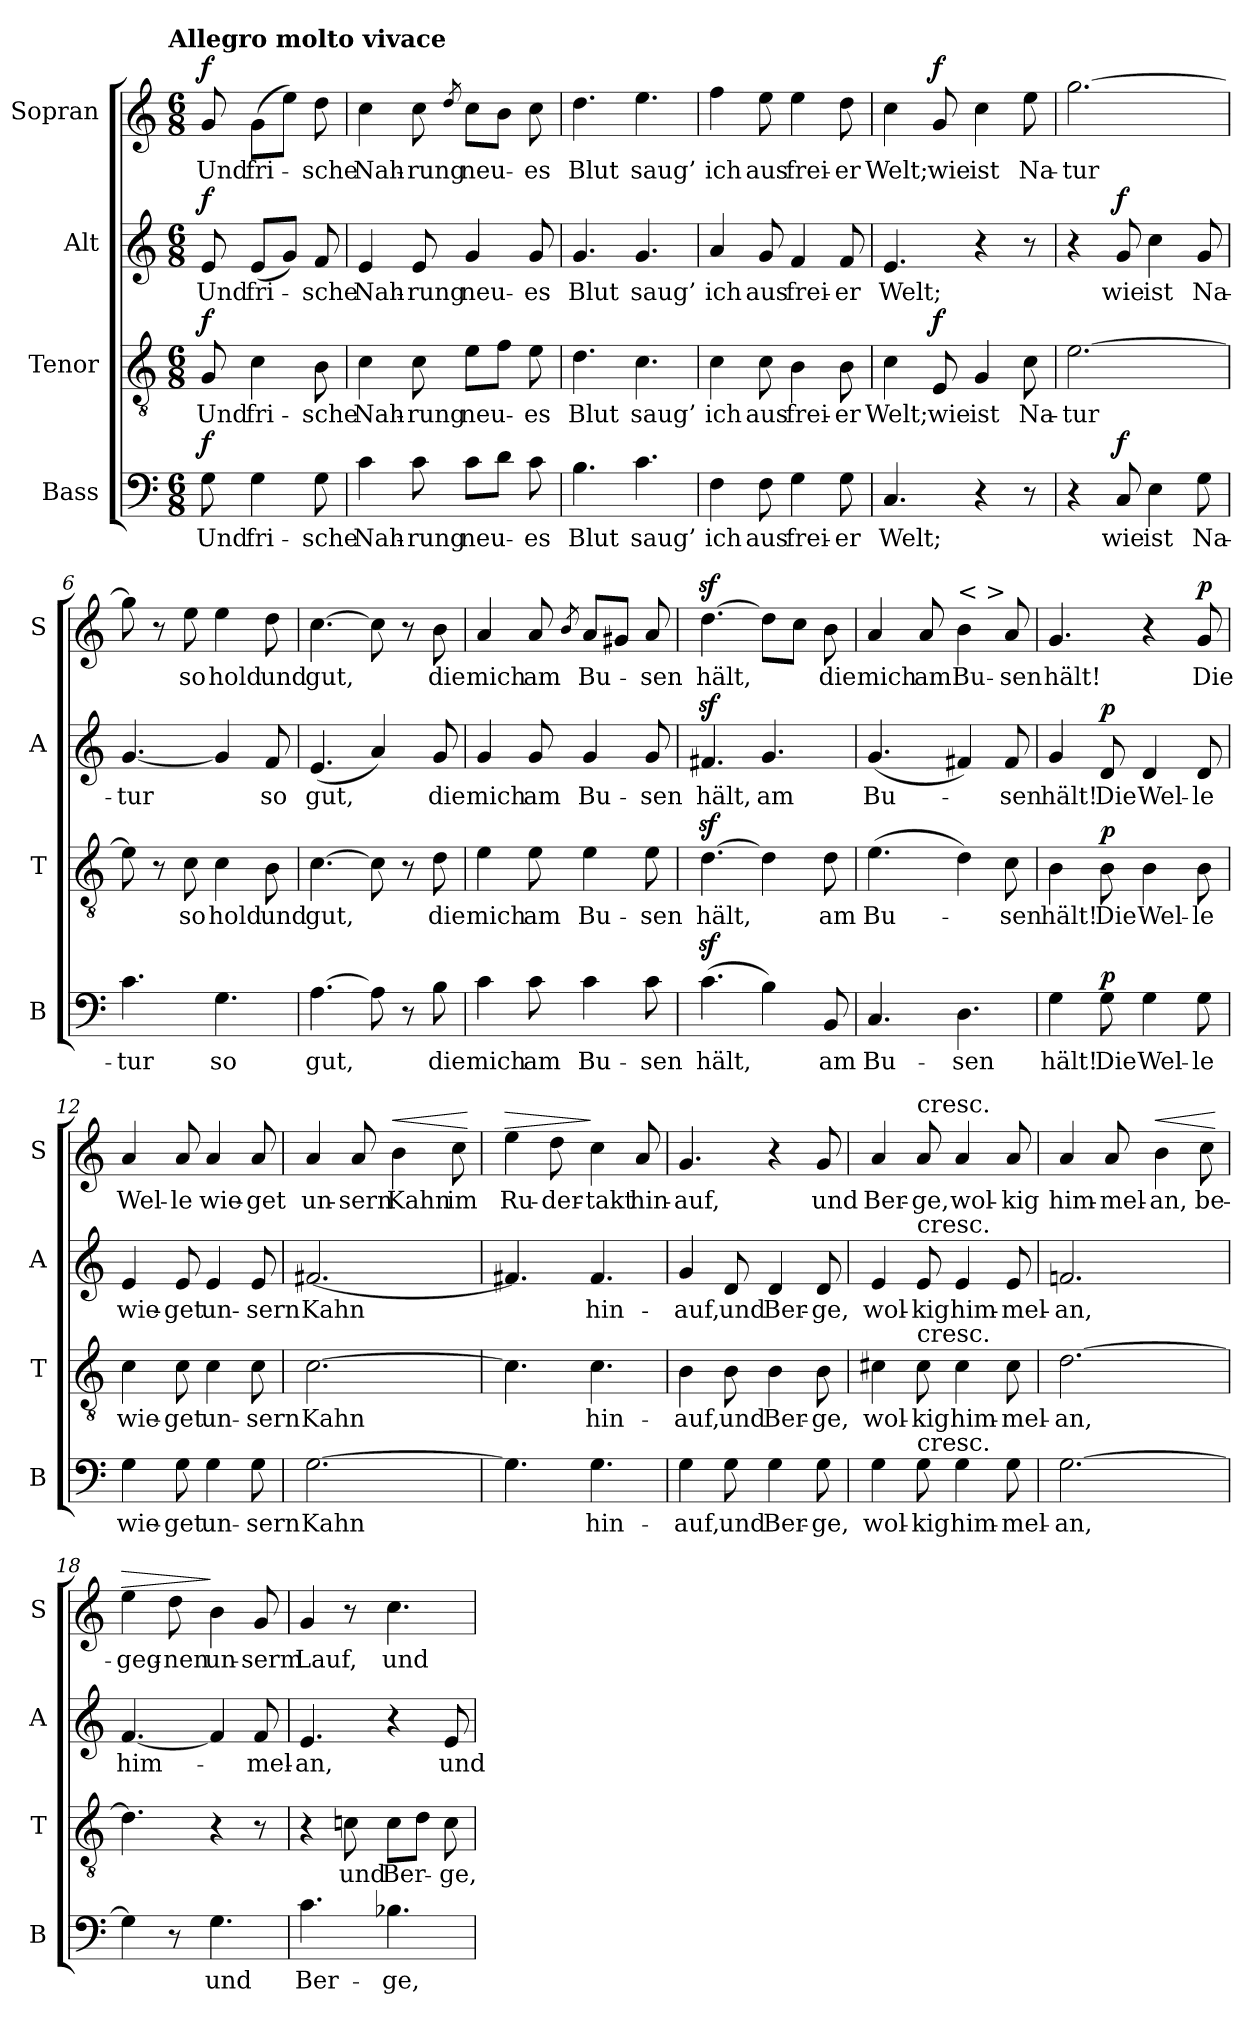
**kern	**text	**dynam	**kern	**text	**dynam	**kern	**text	**dynam	**kern	**text	**dynam
*part4	*part4	*part4	*part3	*part3	*part3	*part2	*part2	*part2	*part1	*part1	*part1
*staff4	*staff4	*staff4	*staff3	*staff3	*staff3	*staff2	*staff2	*staff2	*staff1	*staff1	*staff1
*I"Bass	*	*	*I"Tenor	*	*	*I"Alt	*	*	*I"Sopran	*	*
*I'B	*	*	*I'T	*	*	*I'A	*	*	*I'S	*	*
*clefF4	*	*	*clefGv2	*	*	*clefG2	*	*	*clefG2	*	*
*k[]	*	*	*k[]	*	*	*k[]	*	*	*k[]	*	*
!!LO:TX:omd:t=Allegro molto vivace
*M6/8	*	*	*M6/8	*	*	*M6/8	*	*	*M6/8	*	*
*MM160	*	*	*MM160	*	*	*MM160	*	*	*MM160	*	*
=	=	=	=	=	=	=	=	=	=	=	=
!	!	!LO:DY:a	!	!	!LO:DY:a	!	!	!LO:DY:a	!	!	!LO:DY:a
8G	Und	f	8G	Und	f	8e	Und	f	8g	Und	f
4G	fri-	.	4c	fri-	.	(8eL	fri-	.	(8gL	fri-	.
.	.	.	.	.	.	8gJ)	.	.	8eeJ)	.	.
8G	-sche	.	8B	-sche	.	8f	-sche	.	8dd	-sche	.
=1	=1	=1	=1	=1	=1	=1	=1	=1	=1	=1	=1
4c	Nah-	.	4c	Nah-	.	4e	Nah-	.	4cc	Nah-	.
8c	-rung	.	8c	-rung	.	8e	-rung	.	8cc	-rung	.
.	.	.	.	.	.	.	.	.	8qdd/	.	.
8cL	neu-	.	8eL	neu-	.	4g	neu-	.	8ccL	neu-	.
8dJ	.	.	8fJ	.	.	.	.	.	8bJ	.	.
8c	-es	.	8e	-es	.	8g	-es	.	8cc	-es	.
=2	=2	=2	=2	=2	=2	=2	=2	=2	=2	=2	=2
4.B	Blut	.	4.d	Blut	.	4.g	Blut	.	4.dd	Blut	.
4.c	saug’	.	4.c	saug’	.	4.g	saug’	.	4.ee	saug’	.
=3	=3	=3	=3	=3	=3	=3	=3	=3	=3	=3	=3
4F	ich	.	4c	ich	.	4a	ich	.	4ff	ich	.
8F	aus	.	8c	aus	.	8g	aus	.	8ee	aus	.
4G	frei-	.	4B	frei-	.	4f	frei-	.	4ee	frei-	.
8G	-er	.	8B	-er	.	8f	-er	.	8dd	-er	.
=4	=4	=4	=4	=4	=4	=4	=4	=4	=4	=4	=4
4.C	Welt;	.	4c	Welt;	.	4.e	Welt;	.	4cc	Welt;	.
!	!	!	!	!	!LO:DY:a	!	!	!	!	!	!LO:DY:a
.	.	.	8E	wie	f	.	.	.	8g	wie	f
4r	.	.	4G	ist	.	4r	.	.	4cc	ist	.
8r	.	.	8c	Na-	.	8r	.	.	8ee	Na-	.
=5	=5	=5	=5	=5	=5	=5	=5	=5	=5	=5	=5
4r	.	.	[2.e	-tur	.	4r	.	.	[2.gg	-tur	.
!	!	!LO:DY:a	!	!	!	!	!	!LO:DY:a	!	!	!
8C	wie	f	.	.	.	8g	wie	f	.	.	.
4E	ist	.	.	.	.	4cc	ist	.	.	.	.
8G	Na-	.	.	.	.	8g	Na-	.	.	.	.
=6	=6	=6	=6	=6	=6	=6	=6	=6	=6	=6	=6
4.c	-tur	.	8e]	.	.	[4.g	-tur	.	8gg]	.	.
.	.	.	8r	.	.	.	.	.	8r	.	.
.	.	.	8c	so	.	.	.	.	8ee	so	.
4.G	so	.	4c	hold	.	4g]	.	.	4ee	hold	.
.	.	.	8B	und	.	8f	so	.	8dd	und	.
=7	=7	=7	=7	=7	=7	=7	=7	=7	=7	=7	=7
[4.A	gut,	.	[4.c	gut,	.	(4.e	gut,	.	[4.cc	gut,	.
8A]	.	.	8c]	.	.	4a)	.	.	8cc]	.	.
8r	.	.	8r	.	.	.	.	.	8r	.	.
8B	die	.	8d	die	.	8g	die	.	8b	die	.
=8	=8	=8	=8	=8	=8	=8	=8	=8	=8	=8	=8
4c	mich	.	4e	mich	.	4g	mich	.	4a	mich	.
8c	am	.	8e	am	.	8g	am	.	8a	am	.
.	.	.	.	.	.	.	.	.	8qb/	.	.
4c	Bu-	.	4e	Bu-	.	4g	Bu-	.	8aL	Bu-	.
.	.	.	.	.	.	.	.	.	8g#XJ	.	.
8c	-sen	.	8e	-sen	.	8g	-sen	.	8a	-sen	.
=9	=9	=9	=9	=9	=9	=9	=9	=9	=9	=9	=9
(4.cz>	hält,	.	[4.dz>	hält,	.	4.f#Xz>	hält,	.	[4.ddz>	hält,	.
4B)	.	.	4d]	.	.	4.g	am	.	8ddL]	.	.
.	.	.	.	.	.	.	.	.	8ccJ	.	.
8BB	am	.	8d	am	.	.	.	.	8b	die	.
=10	=10	=10	=10	=10	=10	=10	=10	=10	=10	=10	=10
4.C	Bu-	.	(4.e	Bu-	.	(4.g	Bu-	.	4a	mich	.
.	.	.	.	.	.	.	.	.	8a	am	.
!	!	!	!	!	!	!	!	!	!LO:TX:a:t=< >	!	!
4.D	-sen	.	4d)	.	.	4f#X)	.	.	4b	Bu-	.
.	.	.	8c	-sen	.	8f#	-sen	.	8a	-sen	.
=11	=11	=11	=11	=11	=11	=11	=11	=11	=11	=11	=11
4G	hält!	.	4B	hält!	.	4g	hält!	.	4.g	hält!	.
!	!	!LO:DY:a	!	!	!LO:DY:a	!	!	!LO:DY:a	!	!	!
8G	Die	p	8B	Die	p	8d	Die	p	.	.	.
4G	Wel-	.	4B	Wel-	.	4d	Wel-	.	4r	.	.
!	!	!	!	!	!	!	!	!	!	!	!LO:DY:a
8G	-le	.	8B	-le	.	8d	-le	.	8g	Die	p
=12	=12	=12	=12	=12	=12	=12	=12	=12	=12	=12	=12
4G	wie-	.	4c	wie-	.	4e	wie-	.	4a	Wel-	.
8G	-get	.	8c	-get	.	8e	-get	.	8a	-le	.
4G	un-	.	4c	un-	.	4e	un-	.	4a	wie-	.
8G	-sern	.	8c	-sern	.	8e	-sern	.	8a	-get	.
=13	=13	=13	=13	=13	=13	=13	=13	=13	=13	=13	=13
[2.G	Kahn	.	[2.c	Kahn	.	[2.f#X	Kahn	.	4a	un-	.
.	.	.	.	.	.	.	.	.	8a	-sern	.
!	!	!	!	!	!	!	!	!	!	!	!LO:HP:a
.	.	.	.	.	.	.	.	.	4b	Kahn	<
.	.	.	.	.	.	.	.	.	8cc	im	.
.	.	.	.	.	.	.	.	.	.	.	[
=14	=14	=14	=14	=14	=14	=14	=14	=14	=14	=14	=14
!	!	!	!	!	!	!	!	!	!	!	!LO:HP:a
4.G]	.	.	4.c]	.	.	4.f#X]	.	.	4ee	Ru-	>
.	.	.	.	.	.	.	.	.	8dd	-der-	.
4.G	hin-	.	4.c	hin-	.	4.f#	hin-	.	4cc	-takt	]
.	.	.	.	.	.	.	.	.	8a	hin-	.
=15	=15	=15	=15	=15	=15	=15	=15	=15	=15	=15	=15
4G	-auf,	.	4B	-auf,	.	4g	-auf,	.	4.g	-auf,	.
8G	und	.	8B	und	.	8d	und	.	.	.	.
4G	Ber-	.	4B	Ber-	.	4d	Ber-	.	4r	.	.
8G	-ge,	.	8B	-ge,	.	8d	-ge,	.	8g	und	.
=16	=16	=16	=16	=16	=16	=16	=16	=16	=16	=16	=16
4G	wol-	.	4c#X	wol-	.	4e	wol-	.	4a	Ber-	.
!	!	!	!	!	!	!	!	!	!LO:TX:a:t=cresc.	!	!
!	!	!	!	!	!	!LO:TX:a:t=cresc.	!	!	!	!	!
!	!	!	!LO:TX:a:t=cresc.	!	!	!	!	!	!	!	!
!LO:TX:a:t=cresc.	!	!	!	!	!	!	!	!	!	!	!
8G	-kig	.	8c#	-kig	.	8e	-kig	.	8a	-ge,	.
4G	him-	.	4c#	him-	.	4e	him-	.	4a	wol-	.
8G	-mel-	.	8c#	-mel-	.	8e	-mel-	.	8a	-kig	.
=17	=17	=17	=17	=17	=17	=17	=17	=17	=17	=17	=17
[2.G	-an,	.	[2.d	-an,	.	2.fn	-an,	.	4a	him-	.
.	.	.	.	.	.	.	.	.	8a	-mel-	.
!	!	!	!	!	!	!	!	!	!	!	!LO:HP:a
.	.	.	.	.	.	.	.	.	4b	-an,	<
.	.	.	.	.	.	.	.	.	8cc	be-	.
.	.	.	.	.	.	.	.	.	.	.	[
=18	=18	=18	=18	=18	=18	=18	=18	=18	=18	=18	=18
!	!	!	!	!	!	!	!	!	!	!	!LO:HP:a
4G]	.	.	4.d]	.	.	[4.f	him-	.	4ee	-geg-	>
8r	.	.	.	.	.	.	.	.	8dd	-nen	.
4.G	und	.	4r	.	.	4f]	.	.	4b	un-	]
.	.	.	8r	.	.	8f	-mel-	.	8g	-serm	.
=19	=19	=19	=19	=19	=19	=19	=19	=19	=19	=19	=19
4.c	Ber-	.	4r	.	.	4.e	-an,	.	4g	Lauf,	.
.	.	.	8cn	und	.	.	.	.	8r	.	.
4.B-X	-ge,	.	8cL	Ber-	.	4r	.	.	4.cc	und	.
.	.	.	8dJ	.	.	.	.	.	.	.	.
.	.	.	8c	-ge,	.	8e	und	.	.	.	.
=	=	=	=	=	=	=	=	=	=	=	=
*-	*-	*-	*-	*-	*-	*-	*-	*-	*-	*-	*-
